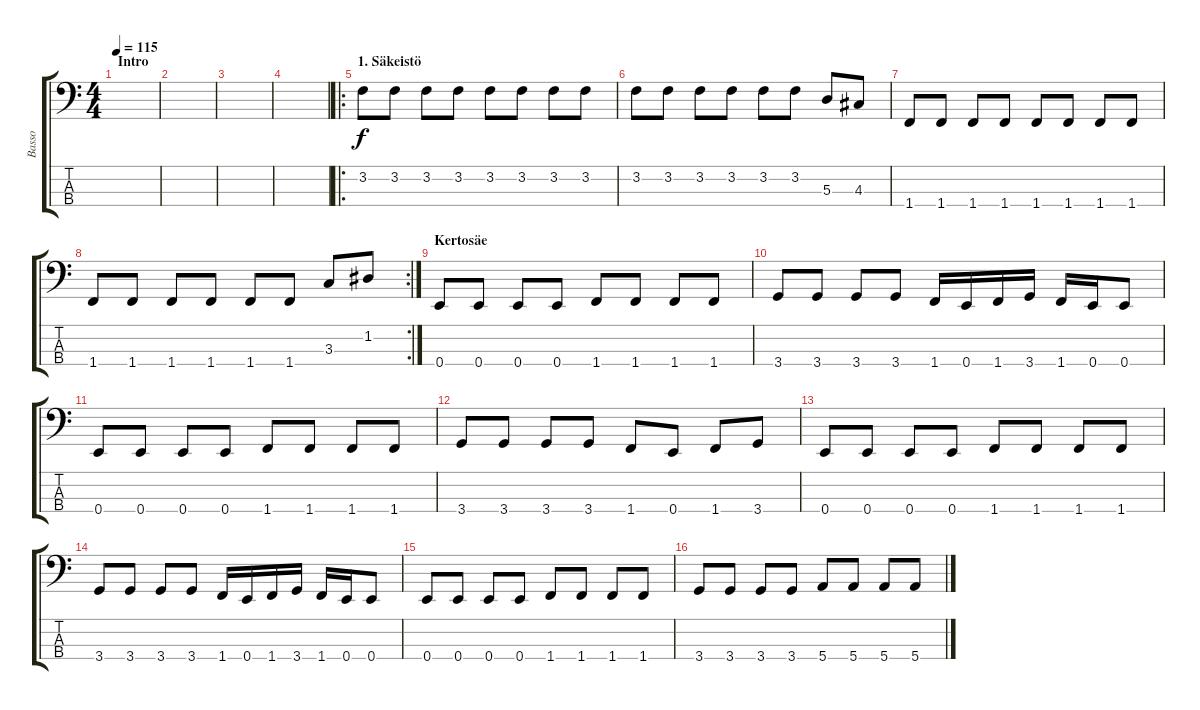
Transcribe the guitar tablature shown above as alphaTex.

\track ("Basso" "Basso") {instrument electricbasspick}
\staff {score tabs}
\tuning (G2 D2 A1 E1) {hide}
\ts (4 4)
\section ("" "Intro")
\tempo 115
\clef f4
\ks c
|
|
|
|
\ro
\section ("" "1. Säkeistö")
3.2.8 3.2.8 3.2.8 3.2.8 3.2.8 3.2.8 3.2.8 3.2.8 |
3.2.8 3.2.8 3.2.8 3.2.8 3.2.8 3.2.8 5.3.8 4.3.8 |
1.4.8 1.4.8 1.4.8 1.4.8 1.4.8 1.4.8 1.4.8 1.4.8 |
\rc 2
1.4.8 1.4.8 1.4.8 1.4.8 1.4.8 1.4.8 3.3.8 1.2.8 |
\section ("" "Kertosäe")
0.4.8 0.4.8 0.4.8 0.4.8 1.4.8 1.4.8 1.4.8 1.4.8 |
3.4.8 3.4.8 3.4.8 3.4.8 1.4.16 0.4.16 1.4.16 3.4.16 1.4.16 0.4.16 0.4.8 |
0.4.8 0.4.8 0.4.8 0.4.8 1.4.8 1.4.8 1.4.8 1.4.8 |
3.4.8 3.4.8 3.4.8 3.4.8 1.4.8 0.4.8 1.4.8 3.4.8 |
0.4.8 0.4.8 0.4.8 0.4.8 1.4.8 1.4.8 1.4.8 1.4.8 |
3.4.8 3.4.8 3.4.8 3.4.8 1.4.16 0.4.16 1.4.16 3.4.16 1.4.16 0.4.16 0.4.8 |
0.4.8 0.4.8 0.4.8 0.4.8 1.4.8 1.4.8 1.4.8 1.4.8 |
3.4.8 3.4.8 3.4.8 3.4.8 5.4.8 5.4.8 5.4.8 5.4.8
